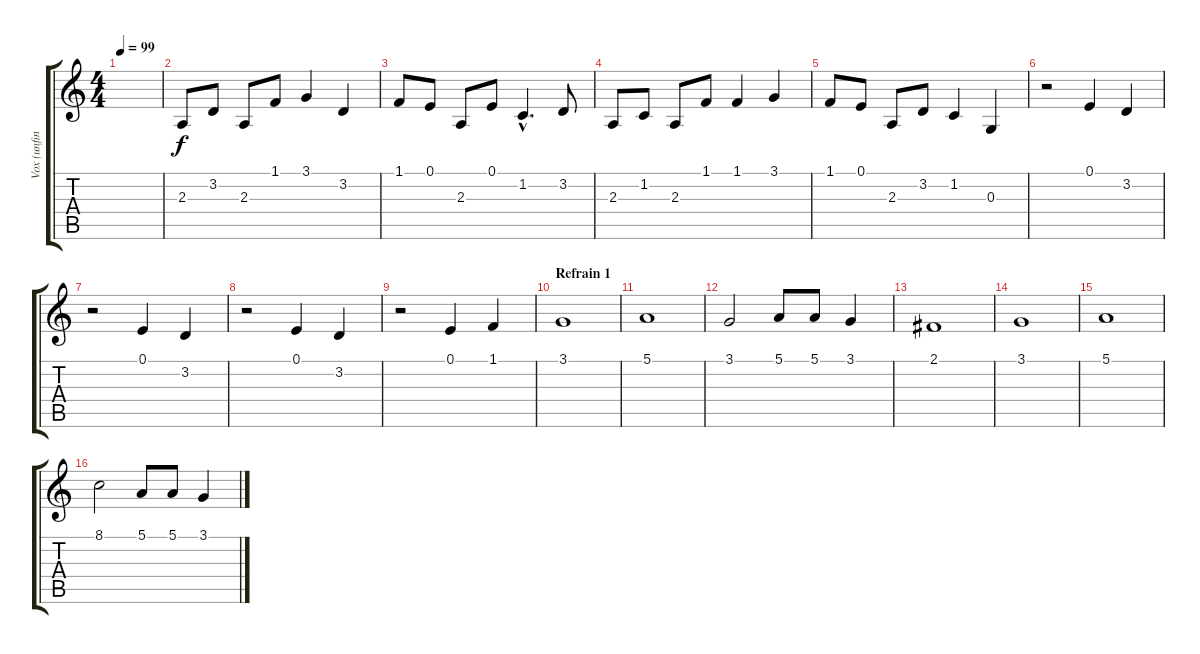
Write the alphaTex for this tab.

\track ("Vox (unfinished)" "Vox (unfin") {instrument synthvoice}
\staff {score tabs}
\tuning (E4 B3 G3 D3 A2 E2) {hide}
\ts (4 4)
\tempo 99
\clef g2
\ks c
|
2.3.8{dy f} 3.2.8 2.3.8 1.1.8 3.1.4 3.2.4 |
1.1.8 0.1.8 2.3.8 0.1.8 1.2{hac}.4{d} 3.2.8 |
2.3.8 1.2.8 2.3.8 1.1.8 1.1.4 3.1.4 |
1.1.8 0.1.8 2.3.8 3.2.8 1.2.4 0.3.4 |
r.2 0.1.4 3.2.4 |
r.2 0.1.4 3.2.4 |
r.2 0.1.4 3.2.4 |
r.2 0.1.4 1.1.4 |
\section ("" "Refrain 1")
3.1.1 |
5.1.1 |
3.1.2 5.1.8 5.1.8 3.1.4 |
2.1.1 |
3.1.1 |
5.1.1 |
8.1.2 5.1.8 5.1.8 3.1.4
